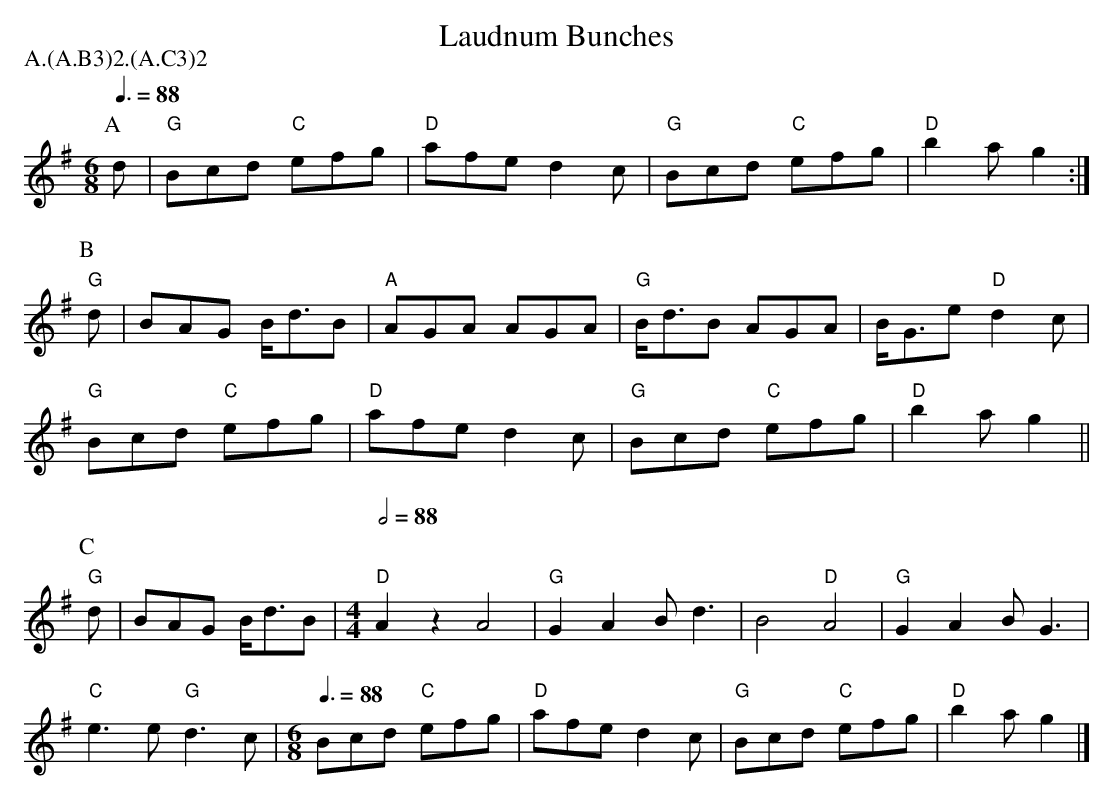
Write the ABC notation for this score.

X:1
T: Laudnum Bunches
P: A.(A.B3)2.(A.C3)2
Q: 3/8=88
M: 6/8
L: 1/8
K: G
P: A
d |\
"G" Bcd "C" efg | "D" afe d2 c | "G" Bcd "C" efg| "D" b2 a g2 :|
P: B
"G" d |\
BAG B<dB | "A" AGA AGA | "G" B<dB AGA | B<Ge "D" d2 c |
"G" Bcd "C" efg | "D" afe d2 c | "G" Bcd "C" efg | "D" b2 a g2 ||
P: C
"G" d | BAG B<dB |\
M: 4/4
L: 1/4
Q: 1/2=88
"D" A z A2 | "G" G A B<d | B2 "D" A2 | "G" G A B<G |
"C" e>e "G" d>c |\
M: 6/8
L: 1/8
Q: 3/8=88
Bcd "C" efg | "D" afe d2 c | "G"Bcd "C" efg | "D" b2 a g2 |]
